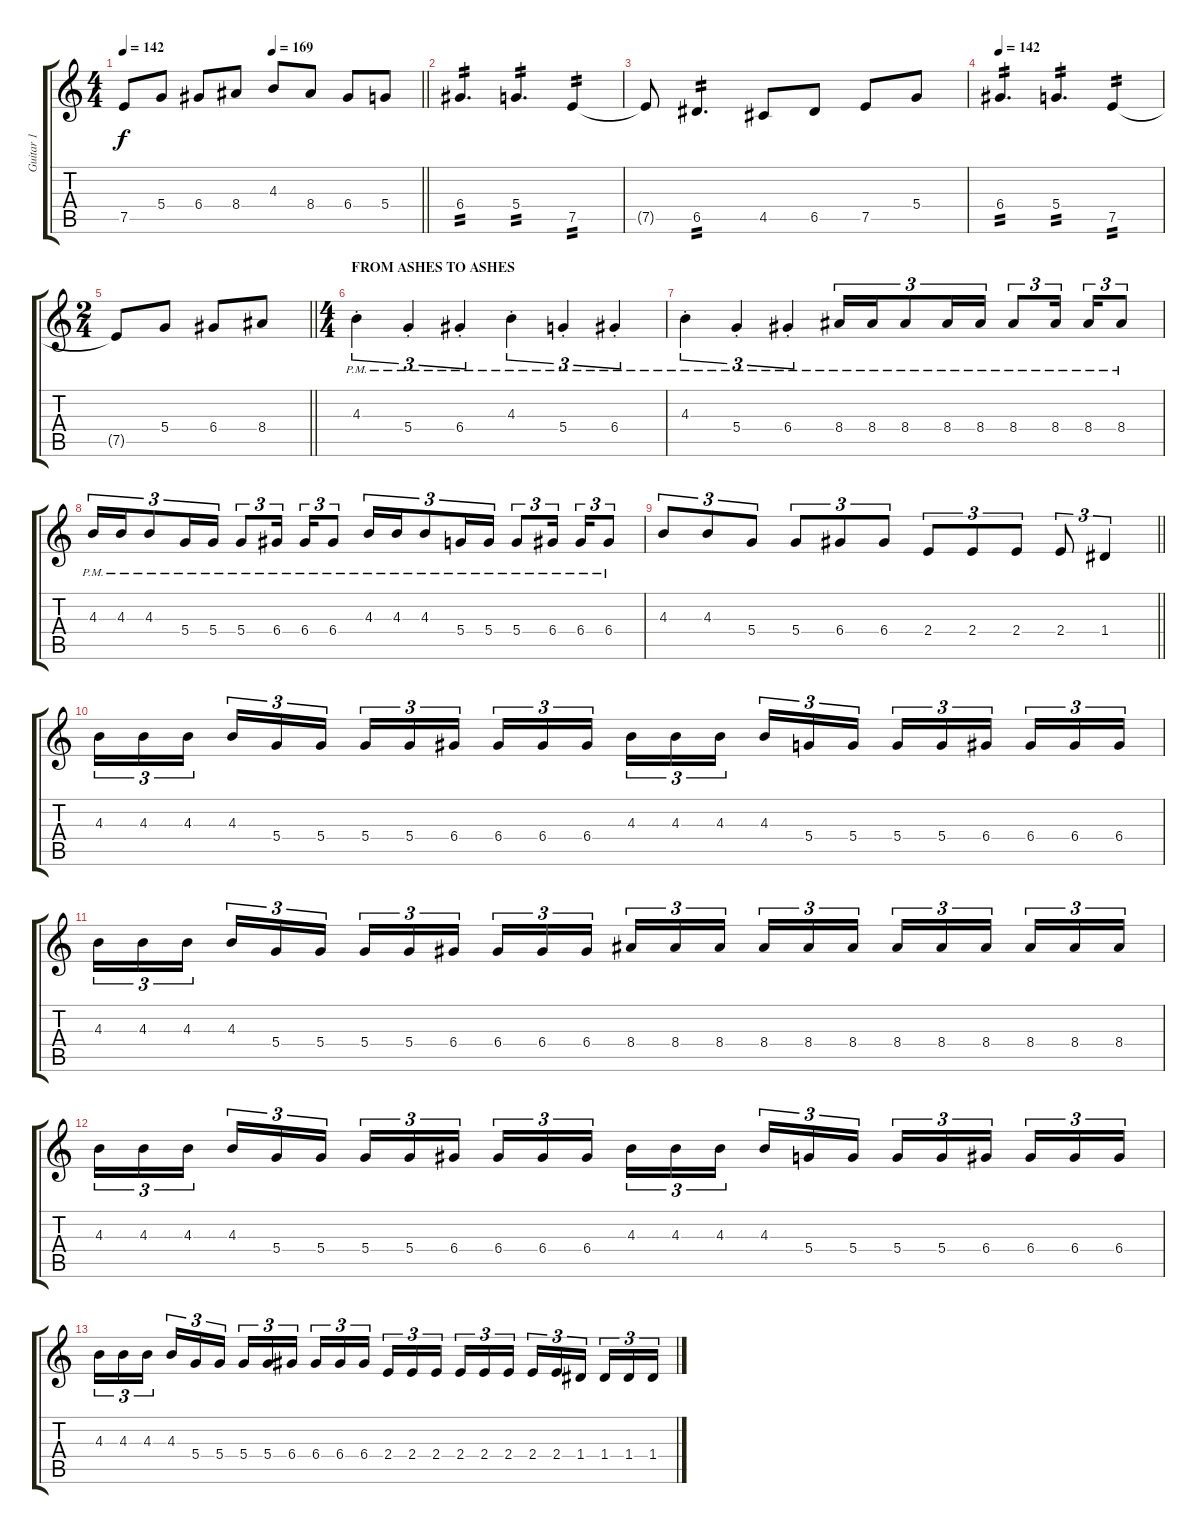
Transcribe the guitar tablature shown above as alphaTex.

\track ("Guitar 1" "Guitar 1") {instrument distortionguitar}
\staff {score tabs}
\tuning (E4 B3 G3 D3 A2 D2) {hide}
\ts (4 4)
\tempo 142
\tempo (169 0.5)
\clef g2
\barLineRight lightlight
\ks c
7.5{t}.8{dy f} 5.4.8 6.4.8 8.4.8 4.3.8 8.4.8 6.4.8 5.4.8 |
6.4.4{d tp 2} 5.4.4{d tp 2} 7.5.4{tp 2} |
7.5{t}.8 6.5.4{d tp 2} 4.5.8 6.5.8 7.5.8 5.4.8 |
\tempo 142
6.4.4{d tp 2} 5.4.4{d tp 2} 7.5.4{tp 2} |
\ts (2 4)
\barLineRight lightlight
7.5{t}.8 5.4.8 6.4.8 8.4.8 |
\ts (4 4)
\section ("" "FROM ASHES TO ASHES")
4.3{pm st}.4{tu (3 2)} 5.4{pm st}.4{tu (3 2)} 6.4{pm st}.4{tu (3 2)} 4.3{pm st}.4{tu (3 2)} 5.4{pm st}.4{tu (3 2)} 6.4{pm st}.4{tu (3 2)} |
4.3{pm st}.4{tu (3 2)} 5.4{pm st}.4{tu (3 2)} 6.4{pm st}.4{tu (3 2)} 8.4{pm}.16{tu (3 2)} 8.4{pm}.16{tu (3 2)} 8.4{pm}.8{tu (3 2)} 8.4{pm}.16{tu (3 2)} 8.4{pm}.16{tu (3 2)} 8.4{pm}.8{tu (3 2)} 8.4{pm}.16{tu (3 2) beam splitsecondary} 8.4{pm}.16{tu (3 2)} 8.4{pm}.8{tu (3 2)} |
4.3{pm}.16{tu (3 2)} 4.3{pm}.16{tu (3 2)} 4.3{pm}.8{tu (3 2)} 5.4{pm}.16{tu (3 2)} 5.4{pm}.16{tu (3 2)} 5.4{pm}.8{tu (3 2)} 6.4{pm}.16{tu (3 2) beam splitsecondary} 6.4{pm}.16{tu (3 2)} 6.4{pm}.8{tu (3 2)} 4.3{pm}.16{tu (3 2)} 4.3{pm}.16{tu (3 2)} 4.3{pm}.8{tu (3 2)} 5.4{pm}.16{tu (3 2)} 5.4{pm}.16{tu (3 2)} 5.4{pm}.8{tu (3 2)} 6.4{pm}.16{tu (3 2) beam splitsecondary} 6.4{pm}.16{tu (3 2)} 6.4{pm}.8{tu (3 2)} |
\barLineRight lightlight
4.3.8{tu (3 2)} 4.3.8{tu (3 2)} 5.4.8{tu (3 2)} 5.4.8{tu (3 2)} 6.4.8{tu (3 2)} 6.4.8{tu (3 2)} 2.4.8{tu (3 2)} 2.4.8{tu (3 2)} 2.4.8{tu (3 2)} 2.4.8{tu (3 2)} 1.4.4{tu (3 2)} |
4.3.16{tu (3 2)} 4.3.16{tu (3 2)} 4.3.16{tu (3 2) beam splitsecondary} 4.3.16{tu (3 2)} 5.4.16{tu (3 2)} 5.4.16{tu (3 2)} 5.4.16{tu (3 2)} 5.4.16{tu (3 2)} 6.4.16{tu (3 2) beam splitsecondary} 6.4.16{tu (3 2)} 6.4.16{tu (3 2)} 6.4.16{tu (3 2)} 4.3.16{tu (3 2)} 4.3.16{tu (3 2)} 4.3.16{tu (3 2) beam splitsecondary} 4.3.16{tu (3 2)} 5.4.16{tu (3 2)} 5.4.16{tu (3 2)} 5.4.16{tu (3 2)} 5.4.16{tu (3 2)} 6.4.16{tu (3 2) beam splitsecondary} 6.4.16{tu (3 2)} 6.4.16{tu (3 2)} 6.4.16{tu (3 2)} |
4.3.16{tu (3 2)} 4.3.16{tu (3 2)} 4.3.16{tu (3 2) beam splitsecondary} 4.3.16{tu (3 2)} 5.4.16{tu (3 2)} 5.4.16{tu (3 2)} 5.4.16{tu (3 2)} 5.4.16{tu (3 2)} 6.4.16{tu (3 2) beam splitsecondary} 6.4.16{tu (3 2)} 6.4.16{tu (3 2)} 6.4.16{tu (3 2)} 8.4.16{tu (3 2)} 8.4.16{tu (3 2)} 8.4.16{tu (3 2) beam splitsecondary} 8.4.16{tu (3 2)} 8.4.16{tu (3 2)} 8.4.16{tu (3 2)} 8.4.16{tu (3 2)} 8.4.16{tu (3 2)} 8.4.16{tu (3 2) beam splitsecondary} 8.4.16{tu (3 2)} 8.4.16{tu (3 2)} 8.4.16{tu (3 2)} |
4.3.16{tu (3 2)} 4.3.16{tu (3 2)} 4.3.16{tu (3 2) beam splitsecondary} 4.3.16{tu (3 2)} 5.4.16{tu (3 2)} 5.4.16{tu (3 2)} 5.4.16{tu (3 2)} 5.4.16{tu (3 2)} 6.4.16{tu (3 2) beam splitsecondary} 6.4.16{tu (3 2)} 6.4.16{tu (3 2)} 6.4.16{tu (3 2)} 4.3.16{tu (3 2)} 4.3.16{tu (3 2)} 4.3.16{tu (3 2) beam splitsecondary} 4.3.16{tu (3 2)} 5.4.16{tu (3 2)} 5.4.16{tu (3 2)} 5.4.16{tu (3 2)} 5.4.16{tu (3 2)} 6.4.16{tu (3 2) beam splitsecondary} 6.4.16{tu (3 2)} 6.4.16{tu (3 2)} 6.4.16{tu (3 2)} |
4.3.16{tu (3 2)} 4.3.16{tu (3 2)} 4.3.16{tu (3 2) beam splitsecondary} 4.3.16{tu (3 2)} 5.4.16{tu (3 2)} 5.4.16{tu (3 2)} 5.4.16{tu (3 2)} 5.4.16{tu (3 2)} 6.4.16{tu (3 2) beam splitsecondary} 6.4.16{tu (3 2)} 6.4.16{tu (3 2)} 6.4.16{tu (3 2)} 2.4.16{tu (3 2)} 2.4.16{tu (3 2)} 2.4.16{tu (3 2) beam splitsecondary} 2.4.16{tu (3 2)} 2.4.16{tu (3 2)} 2.4.16{tu (3 2)} 2.4.16{tu (3 2)} 2.4.16{tu (3 2)} 1.4.16{tu (3 2) beam splitsecondary} 1.4.16{tu (3 2)} 1.4.16{tu (3 2)} 1.4.16{tu (3 2)}
